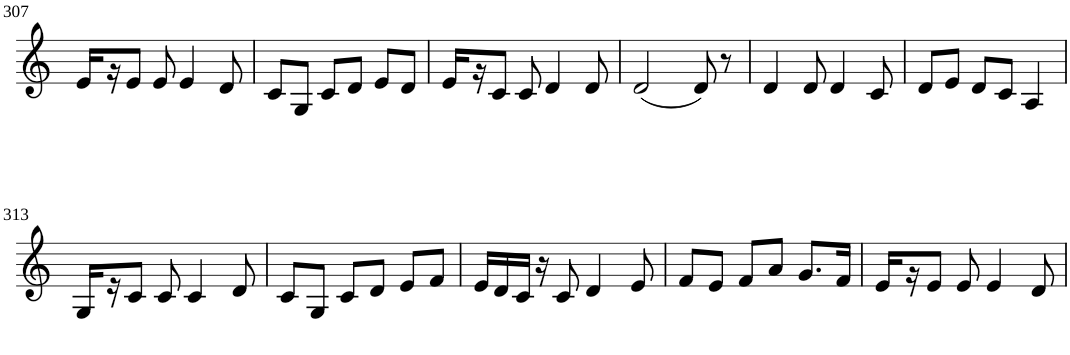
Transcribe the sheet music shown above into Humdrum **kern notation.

**kern
*part1
*staff1
*I"Violin
!!LO:PB:g=z
*clefG2
*k[]
*M3/4
=307
16e/LL
16r
8e/J
8e/
4e/
8d/
=308
8c/L
8G/J
8c/L
8d/J
8e/L
8d/J
=309
16e/LL
16r
8c/J
8c/
4d/
8d/
=310
(2d/
8d/)
8r
=311
4d/
8d/
4d/
8c/
=312
8d/L
8e/J
8d/L
8c/J
4A/
!!LO:LB:g=z
=313
16G/LL
16r
8c/J
8c/
4c/
8d/
=314
8c/L
8G/J
8c/L
8d/J
8e/L
8f/J
=315
16e/LL
16d/
16c/JJ
16r
8c/
4d/
8e/
=316
8f/L
8e/J
8f/L
8a/J
8.g/L
16f/Jk
=317
16e/LL
16r
8e/J
8e/
4e/
8d/
=
*-
